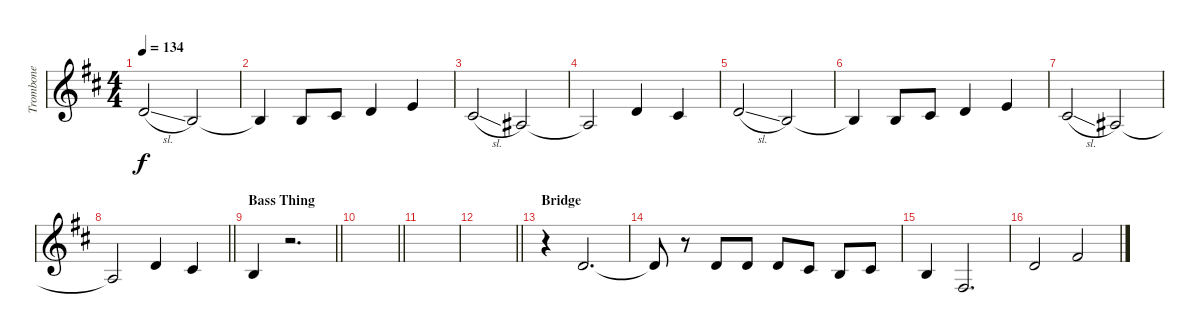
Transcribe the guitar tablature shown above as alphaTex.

\track ("Trombone" "Trombone") {instrument trombone}
\staff {score}
\tuning (E4 B3 G3 D3 A2 E2) {hide}
\ts (4 4)
\tempo 134
\clef g2
\ks bminor
3.2{sl}.2{dy f} 0.2.2 |
0.2{t}.4 0.2.8 2.2.8 3.2.4 0.1.4 |
11.4{sl}.2 8.4.2 |
8.4{t}.2 3.2.4 2.2.4 |
3.2{sl}.2 0.2.2 |
0.2{t}.4 0.2.8 2.2.8 3.2.4 0.1.4 |
11.4{sl}.2 8.4.2 |
\barLineRight lightlight
8.4{t}.2 3.2.4 2.2.4 |
\section ("" "Bass Thing")
\barLineRight lightlight
0.2.4 r.2{d} |
\barLineRight lightlight
|
|
\barLineRight lightlight
|
\section ("" "Bridge")
r.4{volume 16} 3.2.2{d} |
3.2{t}.8 r.8 3.2.8 3.2.8 3.2.8 2.2.8 0.2.8 2.2.8 |
0.2.4 4.4.2{d} |
3.2.2 2.1.2
